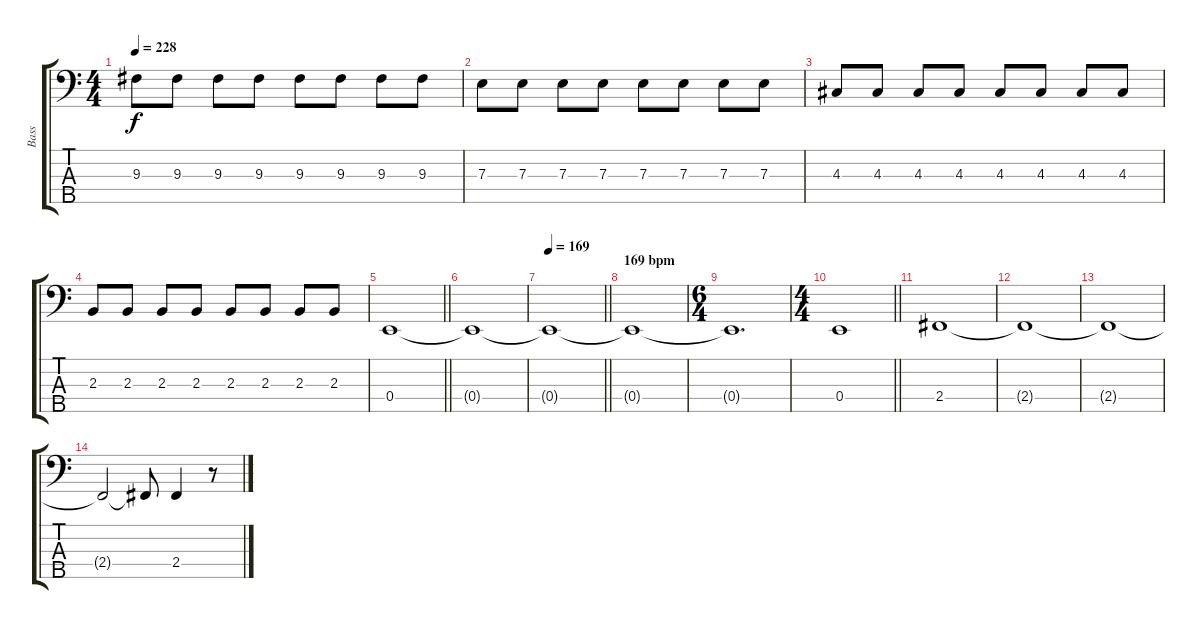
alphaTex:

\track ("Bass" "Bass") {instrument electricbassfinger}
\staff {score tabs}
\tuning (G2 D2 A1 E1 B0) {hide}
\ts (4 4)
\tempo 228
\clef f4
\ks c
9.3.8{dy f} 9.3.8 9.3.8 9.3.8 9.3.8 9.3.8 9.3.8 9.3.8 |
7.3.8 7.3.8 7.3.8 7.3.8 7.3.8 7.3.8 7.3.8 7.3.8 |
4.3.8 4.3.8 4.3.8 4.3.8 4.3.8 4.3.8 4.3.8 4.3.8 |
2.3.8 2.3.8 2.3.8 2.3.8 2.3.8 2.3.8 2.3.8 2.3.8 |
\barLineRight lightlight
0.4.1 |
0.4{t}.1 |
\tempo 169
\barLineRight lightlight
0.4{t}.1 |
\section ("" "169 bpm")
0.4{t}.1 |
\ts (6 4)
0.4{t}.1{d} |
\ts (4 4)
\barLineRight lightlight
0.4.1 |
\section ("" "")
2.4.1 |
2.4{t}.1 |
2.4{t}.1 |
2.4{t}.2 2.4{t}.8 2.4.4 r.8
